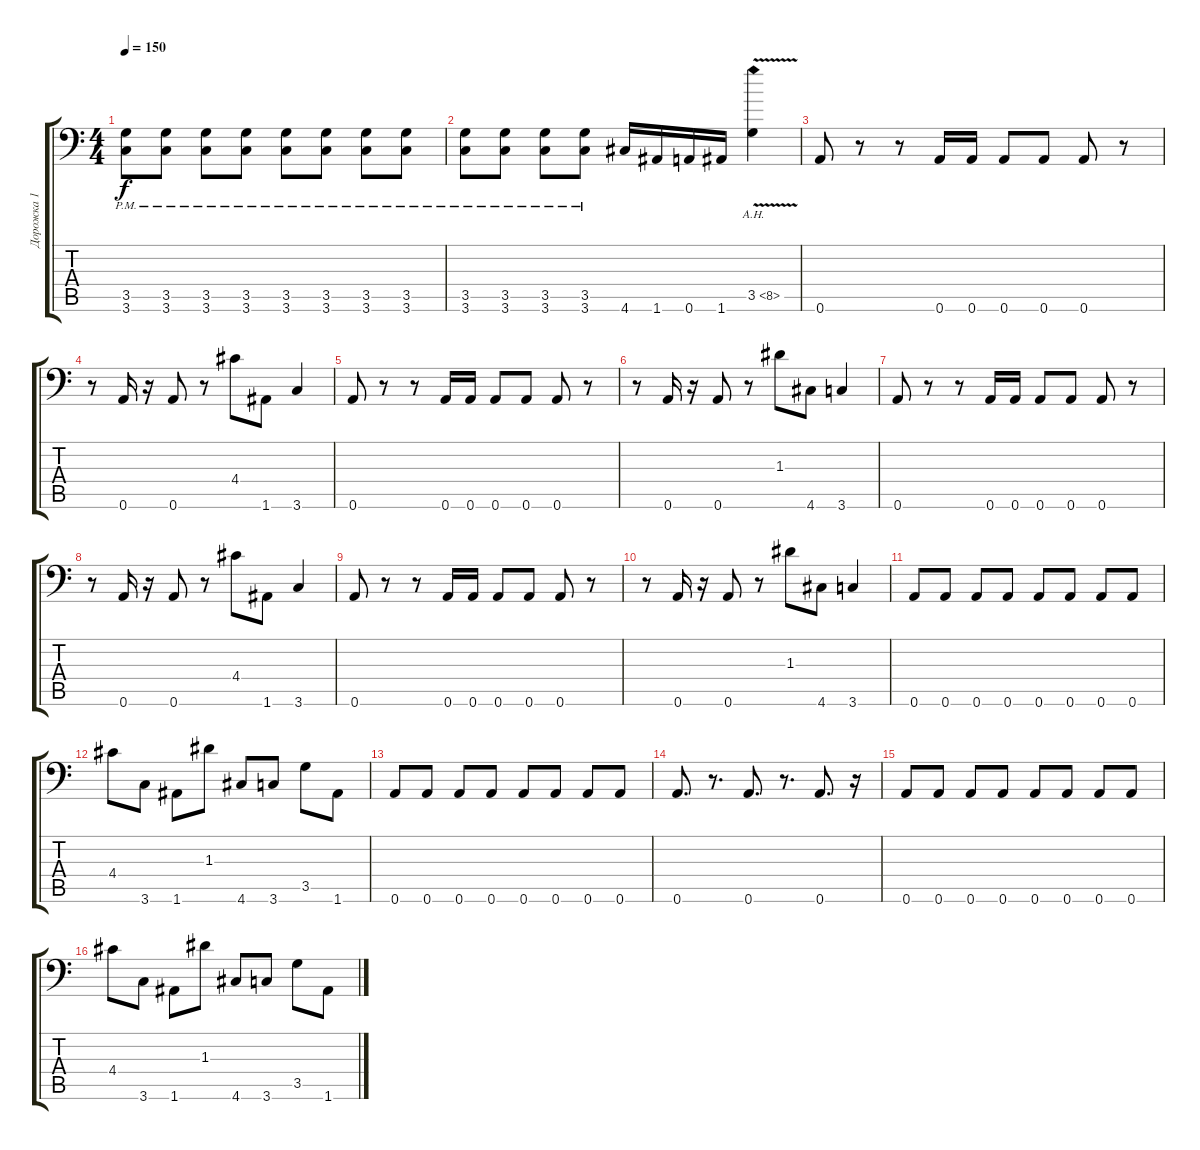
\track ("Дорожка 1" "Дорожка 1") {instrument distortionguitar}
\staff {score tabs}
\tuning (B3 Gb3 D3 A2 E2 A1) {hide}
\ts (4 4)
\tempo 150
\clef f4
\ks c
(3.5{pm} 3.6{pm}).8{dy f} (3.5{pm} 3.6{pm}).8 (3.5{pm} 3.6{pm}).8 (3.5{pm} 3.6{pm}).8 (3.5{pm} 3.6{pm}).8 (3.5{pm} 3.6{pm}).8 (3.5{pm} 3.6{pm}).8 (3.5{pm} 3.6{pm}).8 |
(3.5{pm} 3.6{pm}).8 (3.5{pm} 3.6{pm}).8 (3.5{pm} 3.6{pm}).8 (3.5{pm} 3.6{pm}).8 4.6.16 1.6.16 0.6.16 1.6.16 3.5{ah 5 v}.4 |
0.6.8 r.8 r.8 0.6.16 0.6.16 0.6.8 0.6.8 0.6.8 r.8 |
r.8 0.6.16 r.16 0.6.8 r.8 4.4.8 1.6.8 3.6.4 |
0.6.8 r.8 r.8 0.6.16 0.6.16 0.6.8 0.6.8 0.6.8 r.8 |
r.8 0.6.16 r.16 0.6.8 r.8 1.3.8 4.6.8 3.6.4 |
0.6.8 r.8 r.8 0.6.16 0.6.16 0.6.8 0.6.8 0.6.8 r.8 |
r.8 0.6.16 r.16 0.6.8 r.8 4.4.8 1.6.8 3.6.4 |
0.6.8 r.8 r.8 0.6.16 0.6.16 0.6.8 0.6.8 0.6.8 r.8 |
r.8 0.6.16 r.16 0.6.8 r.8 1.3.8 4.6.8 3.6.4 |
0.6.8 0.6.8 0.6.8 0.6.8 0.6.8 0.6.8 0.6.8 0.6.8 |
4.4.8 3.6.8 1.6.8 1.3.8 4.6.8 3.6.8 3.5.8 1.6.8 |
0.6.8 0.6.8 0.6.8 0.6.8 0.6.8 0.6.8 0.6.8 0.6.8 |
0.6.8{d} r.8{d} 0.6.8{d} r.8{d} 0.6.8{d} r.16 |
0.6.8 0.6.8 0.6.8 0.6.8 0.6.8 0.6.8 0.6.8 0.6.8 |
4.4.8 3.6.8 1.6.8 1.3.8 4.6.8 3.6.8 3.5.8 1.6.8
